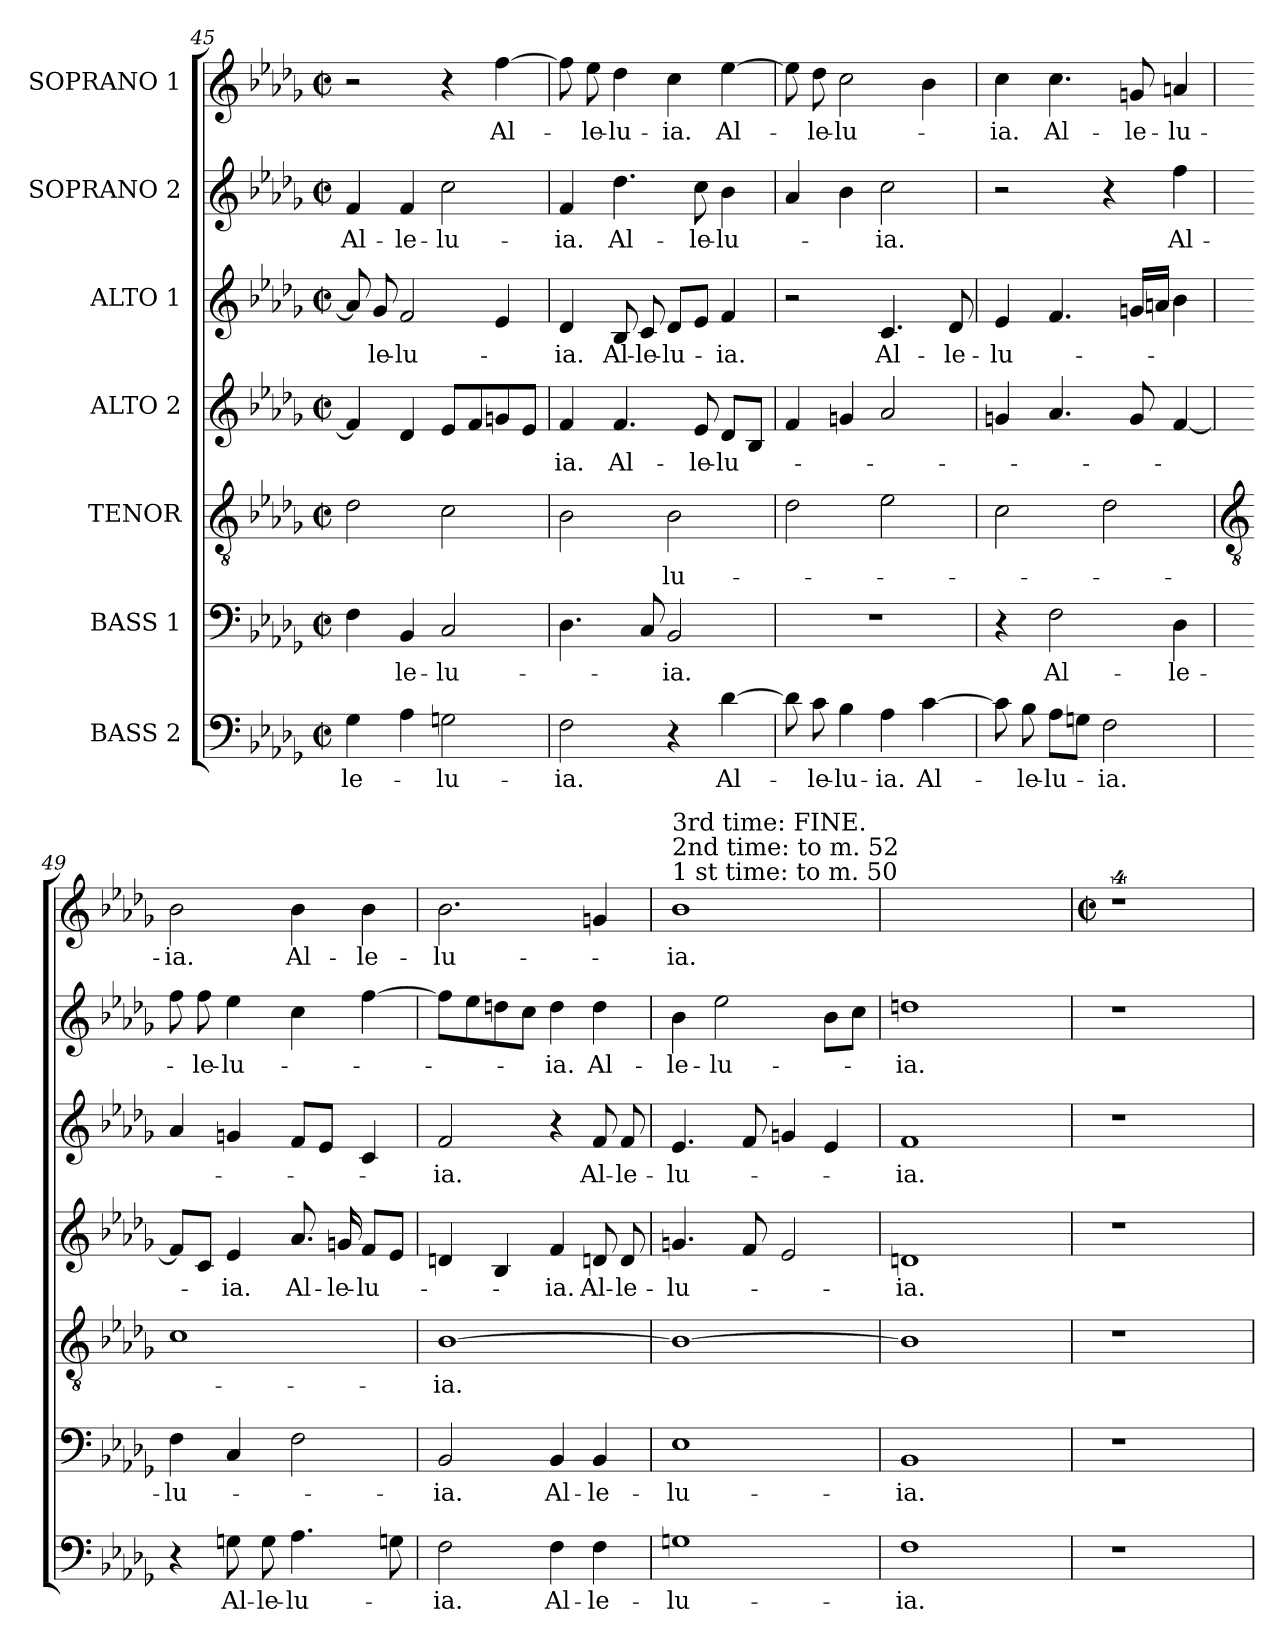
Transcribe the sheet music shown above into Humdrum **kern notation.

**kern	**text	**kern	**text	**kern	**text	**kern	**text	**kern	**text	**kern	**text	**kern	**text
*part7	*part7	*part6	*part6	*part5	*part5	*part4	*part4	*part3	*part3	*part2	*part2	*part1	*part1
*staff7	*staff7	*staff6	*staff6	*staff5	*staff5	*staff4	*staff4	*staff3	*staff3	*staff2	*staff2	*staff1	*staff1
*I"BASS 2	*	*I"BASS 1	*	*I"TENOR	*	*I"ALTO 2	*	*I"ALTO 1	*	*I"SOPRANO 2	*	*I"SOPRANO 1	*
!!LO:LB:g=z
*clefF4	*	*clefF4	*	*clefGv2	*	*clefG2	*	*clefG2	*	*clefG2	*	*clefG2	*
*k[b-e-a-d-g-]	*	*k[b-e-a-d-g-]	*	*k[b-e-a-d-g-]	*	*k[b-e-a-d-g-]	*	*k[b-e-a-d-g-]	*	*k[b-e-a-d-g-]	*	*k[b-e-a-d-g-]	*
*D-:	*	*D-:	*	*D-:	*	*D-:	*	*D-:	*	*D-:	*	*D-:	*
*M2/2	*	*M2/2	*	*M2/2	*	*M2/2	*	*M2/2	*	*M2/2	*	*M2/2	*
*met(c|)	*	*met(c|)	*	*met(c|)	*	*met(c|)	*	*met(c|)	*	*met(c|)	*	*met(c|)	*
=45	=45	=45	=45	=45	=45	=45	=45	=45	=45	=45	=45	=45	=45
!	!LO:LY:b	!	!	!	!	!	!	!	!	!	!LO:LY:b	!	!
4G-\	-le-	4F\	.	2d-\	.	4f/]	.	8a-/]	.	4f/	Al-	2r	.
!	!	!	!	!	!	!	!	!	!LO:LY:b	!	!	!	!
.	.	.	.	.	.	.	.	8g-/	-le-	.	.	.	.
!	!	!	!LO:LY:b	!	!	!	!	!	!LO:LY:b	!	!LO:LY:b	!	!
4A-\	.	4BB-/	-le-	.	.	4d-/	.	2f/	-lu-	4f/	-le-	.	.
!	!LO:LY:b	!	!LO:LY:b	!	!	!	!	!	!	!	!LO:LY:b	!	!
2Gn\	-lu-	2C/	-lu-	2c\	.	8e-/L	.	.	.	2cc\	-lu-	4r	.
.	.	.	.	.	.	8f/	.	.	.	.	.	.	.
!	!	!	!	!	!	!	!	!	!	!	!	!	!LO:LY:b
.	.	.	.	.	.	8gn/	.	4e-/	.	.	.	[4ff\	Al-
.	.	.	.	.	.	8e-/J	.	.	.	.	.	.	.
=46	=46	=46	=46	=46	=46	=46	=46	=46	=46	=46	=46	=46	=46
!	!LO:LY:b	!	!	!	!	!	!LO:LY:b	!	!LO:LY:b	!	!LO:LY:b	!	!
2F\	-ia.	4.D-\	.	2B-\	.	4f/	-ia.	4d-/	-ia.	4f/	-ia.	8ff\]	.
!	!	!	!	!	!	!	!	!	!	!	!	!	!LO:LY:b
.	.	.	.	.	.	.	.	.	.	.	.	8ee-\	-le-
!	!	!	!	!	!	!	!LO:LY:b	!	!LO:LY:b	!	!LO:LY:b	!	!LO:LY:b
.	.	.	.	.	.	4.f/	Al-	8B-/	Al-	4.dd-\	Al-	4dd-\	-lu-
!	!	!	!	!	!	!	!	!	!LO:LY:b	!	!	!	!
.	.	8C/	.	.	.	.	.	8c/	-le-	.	.	.	.
!	!	!	!LO:LY:b	!	!LO:LY:b	!	!	!	!LO:LY:b	!	!	!	!LO:LY:b
4r	.	2BB-/	-ia.	2B-\	-lu-	.	.	8d-/L	-lu-	.	.	4cc\	-ia.
!	!	!	!	!	!	!	!LO:LY:b	!	!	!	!LO:LY:b	!	!
.	.	.	.	.	.	8e-/	-le-	8e-/J	.	8cc\	-le-	.	.
!	!LO:LY:b	!	!	!	!	!	!LO:LY:b	!	!LO:LY:b	!	!LO:LY:b	!	!LO:LY:b
[4d-\	Al-	.	.	.	.	8d-/L	-lu-	4f/	-ia.	4b-\	-lu-	[4ee-\	Al-
.	.	.	.	.	.	8B-/J	.	.	.	.	.	.	.
=47	=47	=47	=47	=47	=47	=47	=47	=47	=47	=47	=47	=47	=47
8d-\]	.	1r	.	2d-\	.	4f/	.	2r	.	4a-/	.	8ee-\]	.
!	!LO:LY:b	!	!	!	!	!	!	!	!	!	!	!	!LO:LY:b
8c\	-le-	.	.	.	.	.	.	.	.	.	.	8dd-\	-le-
!	!LO:LY:b	!	!	!	!	!	!	!	!	!	!	!	!LO:LY:b
4B-\	-lu-	.	.	.	.	4gn/	.	.	.	4b-\	.	2cc\	-lu-
!	!LO:LY:b	!	!	!	!	!	!	!	!LO:LY:b	!	!LO:LY:b	!	!
4A-\	-ia.	.	.	2e-\	.	2a-/	.	4.c/	Al-	2cc\	-ia.	.	.
!	!LO:LY:b	!	!	!	!	!	!	!	!	!	!	!	!
[4c\	Al-	.	.	.	.	.	.	.	.	.	.	4b-\	.
!	!	!	!	!	!	!	!	!	!LO:LY:b	!	!	!	!
.	.	.	.	.	.	.	.	8d-/	-le-	.	.	.	.
!!LO:LB:g=z
=48	=48	=48	=48	=48	=48	=48	=48	=48	=48	=48	=48	=48	=48
!	!	!	!	!	!	!	!	!	!LO:LY:b	!	!	!	!LO:LY:b
8c\]	.	4r	.	2c\	.	4gn/	.	4e-/	-lu-	2r	.	4cc\	-ia.
!	!LO:LY:b	!	!	!	!	!	!	!	!	!	!	!	!
8B-\	-le-	.	.	.	.	.	.	.	.	.	.	.	.
!	!LO:LY:b	!	!LO:LY:b	!	!	!	!	!	!	!	!	!	!LO:LY:b
8A-\L	-lu-	2F\	Al-	.	.	4.a-/	.	4.f/	.	.	.	4.cc\	Al-
8Gn\J	.	.	.	.	.	.	.	.	.	.	.	.	.
!	!LO:LY:b	!	!	!	!	!	!	!	!	!	!	!	!
2F\	-ia.	.	.	2d-\	.	.	.	.	.	4r	.	.	.
!	!	!	!	!	!	!	!	!	!	!	!	!	!LO:LY:b
.	.	.	.	.	.	8g/	.	16gn/LL	.	.	.	8gn/	-le-
.	.	.	.	.	.	.	.	16an/JJ	.	.	.	.	.
!	!	!	!LO:LY:b	!	!	!	!	!	!	!	!LO:LY:b	!	!LO:LY:b
.	.	4D-\	-le-	.	.	[4f/	.	4b-\	.	4ff\	Al-	4an/	-lu-
!!LO:LB:g=z
=49	=49	=49	=49	=49	=49	=49	=49	=49	=49	=49	=49	=49	=49
*	*	*	*	*clefGv2	*	*	*	*	*	*	*	*	*
!	!	!	!LO:LY:b	!	!	!	!	!	!	!	!	!	!LO:LY:b
4r	.	4F\	-lu-	1c	.	8f/L]	.	4a-/	.	8ff\	.	2b-\	-ia.
!	!	!	!	!	!	!	!	!	!	!	!LO:LY:b	!	!
.	.	.	.	.	.	8c/J	.	.	.	8ff\	-le-	.	.
!	!LO:LY:b	!	!	!	!	!	!LO:LY:b	!	!	!	!LO:LY:b	!	!
8Gn\	Al-	4C/	.	.	.	4e-/	-ia.	4gn/	.	4ee-\	-lu-	.	.
!	!LO:LY:b	!	!	!	!	!	!	!	!	!	!	!	!
8G\	-le-	.	.	.	.	.	.	.	.	.	.	.	.
!	!LO:LY:b	!	!	!	!	!	!LO:LY:b	!	!	!	!	!	!LO:LY:b
4.A-\	-lu-	2F\	.	.	.	8.a-/	Al-	8f/L	.	4cc\	.	4b-\	Al-
.	.	.	.	.	.	.	.	8e-/J	.	.	.	.	.
!	!	!	!	!	!	!	!LO:LY:b	!	!	!	!	!	!
.	.	.	.	.	.	16gn/	-le-	.	.	.	.	.	.
!	!	!	!	!	!	!	!LO:LY:b	!	!	!	!	!	!LO:LY:b
.	.	.	.	.	.	8f/L	-lu-	4c/	.	[4ff\	.	4b-\	-le-
8Gn\	.	.	.	.	.	8e-/J	.	.	.	.	.	.	.
=50	=50	=50	=50	=50	=50	=50	=50	=50	=50	=50	=50	=50	=50
!	!LO:LY:b	!	!LO:LY:b	!	!LO:LY:b	!	!	!	!LO:LY:b	!	!	!	!LO:LY:b
2F\	-ia.	2BB-/	-ia.	[1B-	-ia.	4dn/	.	2f/	-ia.	8ff\L]	.	2.b-\	-lu-
.	.	.	.	.	.	.	.	.	.	8ee-\	.	.	.
.	.	.	.	.	.	4B-/	.	.	.	8ddn\	.	.	.
.	.	.	.	.	.	.	.	.	.	8cc\J	.	.	.
!	!LO:LY:b	!	!LO:LY:b	!	!	!	!LO:LY:b	!	!	!	!LO:LY:b	!	!
4F\	Al-	4BB-/	Al-	.	.	4f/	-ia.	4r	.	4dd\	-ia.	.	.
!	!LO:LY:b	!	!LO:LY:b	!	!	!	!LO:LY:b	!	!LO:LY:b	!	!LO:LY:b	!	!
4F\	-le-	4BB-/	-le-	.	.	8dn/	Al-	8f/	Al-	4dd\	Al-	4gn/	.
!	!	!	!	!	!	!	!LO:LY:b	!	!LO:LY:b	!	!	!	!
.	.	.	.	.	.	8d/	-le-	8f/	-le-	.	.	.	.
=51	=51	=51	=51	=51	=51	=51	=51	=51	=51	=51	=51	=51	=51
!	!	!	!	!	!	!	!	!	!	!	!	!LO:TX:a:t=1 st time&colon; to m. 50	!
!	!	!	!	!	!	!	!	!	!	!	!	!LO:TX:a:t=2nd time&colon; to m. 52	!
!	!	!	!	!	!	!	!	!	!	!	!	!LO:TX:a:t=3rd time&colon; FINE.	!
!	!LO:LY:b	!	!LO:LY:b	!	!	!	!LO:LY:b	!	!LO:LY:b	!	!LO:LY:b	!	!LO:LY:b
1Gn	-lu-	1E-	-lu-	1B-_	.	4.gn/	-lu-	4.e-/	-lu-	4b-\	-le-	1b-	-ia.
!	!	!	!	!	!	!	!	!	!	!	!LO:LY:b	!	!
.	.	.	.	.	.	.	.	.	.	2ee-\	-lu-	.	.
.	.	.	.	.	.	8f/	.	8f/	.	.	.	.	.
.	.	.	.	.	.	2e-/	.	4gn/	.	.	.	.	.
.	.	.	.	.	.	.	.	4e-/	.	8b-\L	.	.	.
.	.	.	.	.	.	.	.	.	.	8cc\J	.	.	.
=52	=52	=52	=52	=52	=52	=52	=52	=52	=52	=52	=52	=52	=52
!	!LO:LY:b	!	!LO:LY:b	!	!	!	!LO:LY:b	!	!LO:LY:b	!	!LO:LY:b	!	!
1F	-ia.	1BB-	-ia.	1B-]	.	1dn	-ia.	1f	-ia.	1ddn	-ia.	4ryy	.
.	.	.	.	.	.	.	.	.	.	.	.	4ryy	.
.	.	.	.	.	.	.	.	.	.	.	.	4ryy	.
.	.	.	.	.	.	.	.	.	.	.	.	4ryy	.
!!LO:LB:g=z
=53	=53	=53	=53	=53	=53	=53	=53	=53	=53	=53	=53	=53	=53
*	*	*	*	*	*	*	*	*	*	*	*	*M2/2	*
*	*	*	*	*	*	*	*	*	*	*	*	*met(c|)	*
1r	.	1r	.	1r	.	1r	.	1r	.	1r	.	4%5r	.
4ryy	.	4ryy	.	4ryy	.	4ryy	.	4ryy	.	4ryy	.	.	.
=	=	=	=	=	=	=	=	=	=	=	=	=	=
*-	*-	*-	*-	*-	*-	*-	*-	*-	*-	*-	*-	*-	*-
